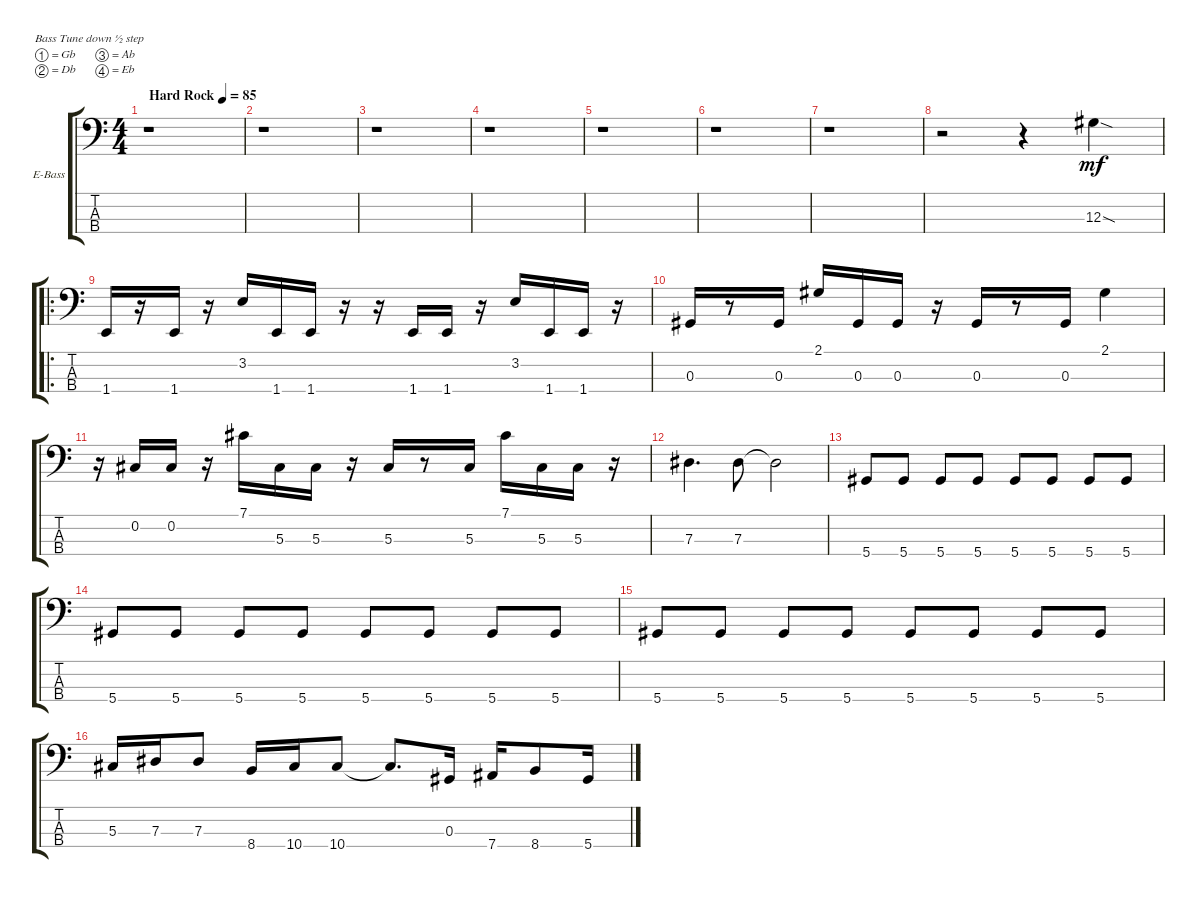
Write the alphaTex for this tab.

\defaultSystemsLayout 4
\bracketExtendMode groupsimilarinstruments
\firstSystemTrackNameOrientation horizontal
\otherSystemsTrackNameOrientation horizontal
\track ("Electric Bass" "E-Bass") {instrument electricbassfinger}
\staff {score tabs}
\tuning (Gb2 Db2 Ab1 Eb1)
\ts (4 4)
\tempo (85 "Hard Rock")
\clef f4
\ks c
r.1{dy mf instrument electricbassfinger} |
r.1 |
r.1 |
r.1 |
r.1 |
r.1 |
r.1 |
\scale
0.487395 r.2 r.4 12.3{sod}.4 |
\ro
\scale
0.256303 1.4.16 r.16 1.4.16 r.16 3.2.16 1.4.16 1.4.16 r.16 r.16 1.4.16 1.4.16 r.16 3.2.16 1.4.16 1.4.16 r.16 |
\scale
0.256303 0.3.16 r.8 0.3.16 2.1.16 0.3.16 0.3.16 r.16 0.3.16 r.8 0.3.16 2.1.4 |
\scale
0.333333 r.16 0.2.16 0.2.16 r.16 7.1.16 5.3.16 5.3.16 r.16 5.3.16 r.8 5.3.16 7.1.16 5.3.16 5.3.16 r.16 |
\scale
0.333333 7.3.4{d} 7.3.8 7.3{t}.2 |
\scale
0.333333 5.4.8 5.4.8 5.4.8 5.4.8 5.4.8 5.4.8 5.4.8 5.4.8 |
\scale
0.333333 5.4.8 5.4.8 5.4.8 5.4.8 5.4.8 5.4.8 5.4.8 5.4.8 |
\scale
0.333333 5.4.8 5.4.8 5.4.8 5.4.8 5.4.8 5.4.8 5.4.8 5.4.8 |
\scale
0.333333 5.3.16 7.3.16 7.3.8 8.4.16 10.4.16 10.4.8 10.4{t}.8{d} 0.3.16 7.4.16 8.4.8 5.4.16
